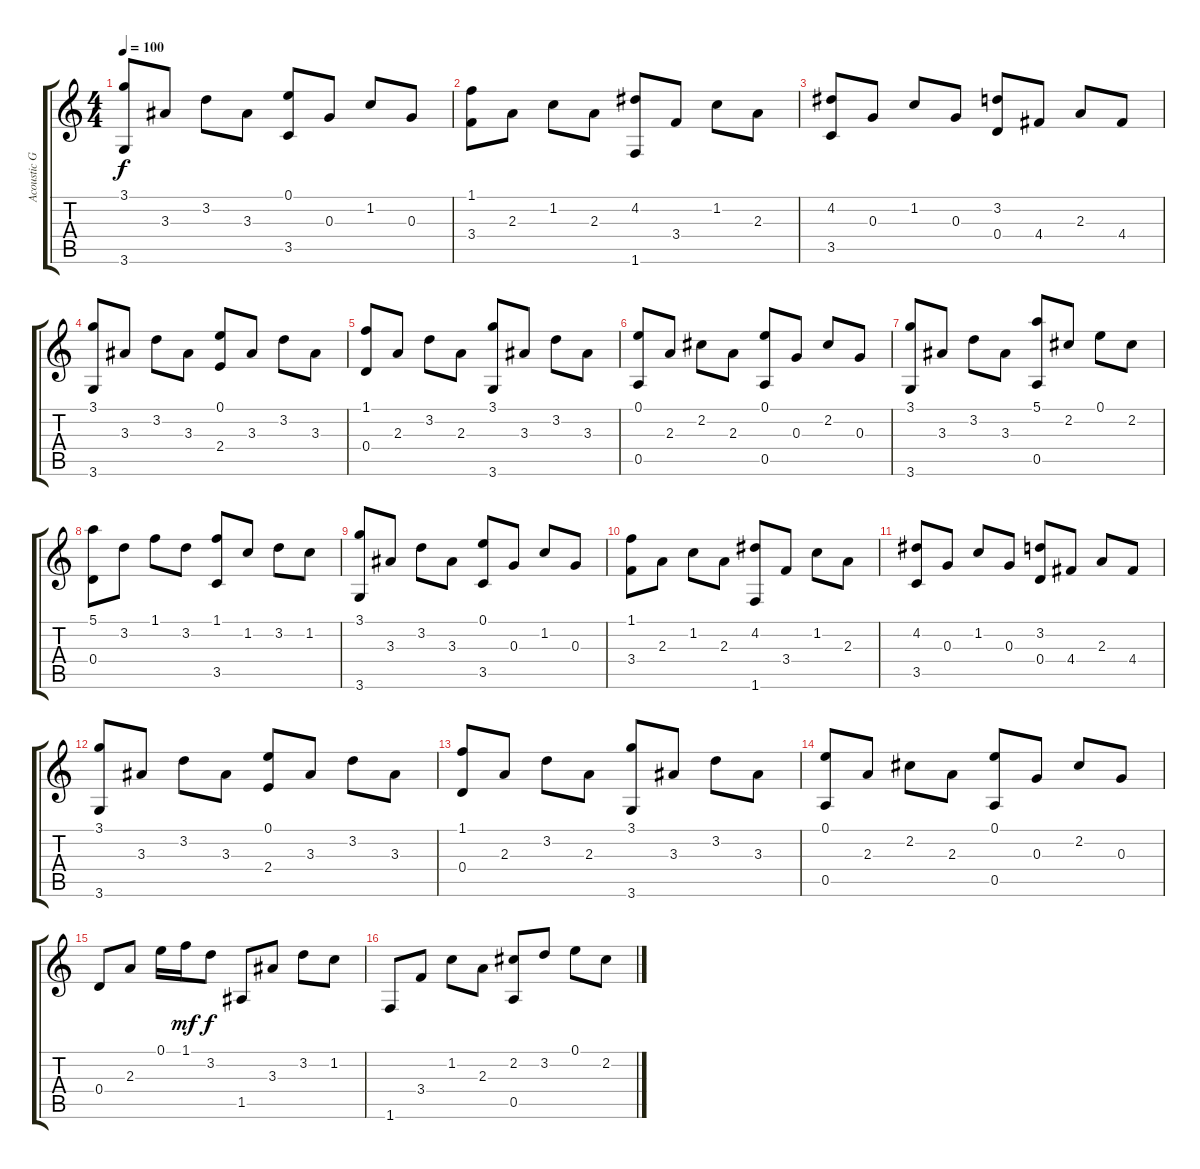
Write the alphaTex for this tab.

\track ("Acoustic Guitar (Steel)" "Acoustic G") {instrument acousticguitarsteel}
\staff {score tabs}
\tuning (E4 B3 G3 D3 A2 E2) {hide}
\ts (4 4)
\tempo 100
\clef g2
\ks c
(3.1 3.6).8{dy f} 3.3.8 3.2.8 3.3.8 (0.1 3.5).8 0.3.8 1.2.8 0.3.8 |
(1.1 3.4).8 2.3.8 1.2.8 2.3.8 (4.2 1.6).8 3.4.8 1.2.8 2.3.8 |
(4.2 3.5).8 0.3.8 1.2.8 0.3.8 (3.2 0.4).8 4.4.8 2.3.8 4.4.8 |
(3.1 3.6).8 3.3.8 3.2.8 3.3.8 (0.1 2.4).8 3.3.8 3.2.8 3.3.8 |
(1.1 0.4).8 2.3.8 3.2.8 2.3.8 (3.1 3.6).8 3.3.8 3.2.8 3.3.8 |
(0.1 0.5).8 2.3.8 2.2.8 2.3.8 (0.1 0.5).8 0.3.8 2.2.8 0.3.8 |
(3.1 3.6).8 3.3.8 3.2.8 3.3.8 (5.1 0.5).8 2.2.8 0.1.8 2.2.8 |
(5.1 0.4).8 3.2.8 1.1.8 3.2.8 (1.1 3.5).8 1.2.8 3.2.8 1.2.8 |
(3.1 3.6).8 3.3.8 3.2.8 3.3.8 (0.1 3.5).8 0.3.8 1.2.8 0.3.8 |
(1.1 3.4).8 2.3.8 1.2.8 2.3.8 (4.2 1.6).8 3.4.8 1.2.8 2.3.8 |
(4.2 3.5).8 0.3.8 1.2.8 0.3.8 (3.2 0.4).8 4.4.8 2.3.8 4.4.8 |
(3.1 3.6).8 3.3.8 3.2.8 3.3.8 (0.1 2.4).8 3.3.8 3.2.8 3.3.8 |
(1.1 0.4).8 2.3.8 3.2.8 2.3.8 (3.1 3.6).8 3.3.8 3.2.8 3.3.8 |
(0.1 0.5).8 2.3.8 2.2.8 2.3.8 (0.1 0.5).8 0.3.8 2.2.8 0.3.8 |
0.4.8 2.3.8 0.1.16 1.1.16{dy mf} 3.2.8{dy f} 1.5.8 3.3.8 3.2.8 1.2.8 |
1.6.8 3.4.8 1.2.8 2.3.8 (2.2 0.5).8 3.2.8 0.1.8 2.2.8
